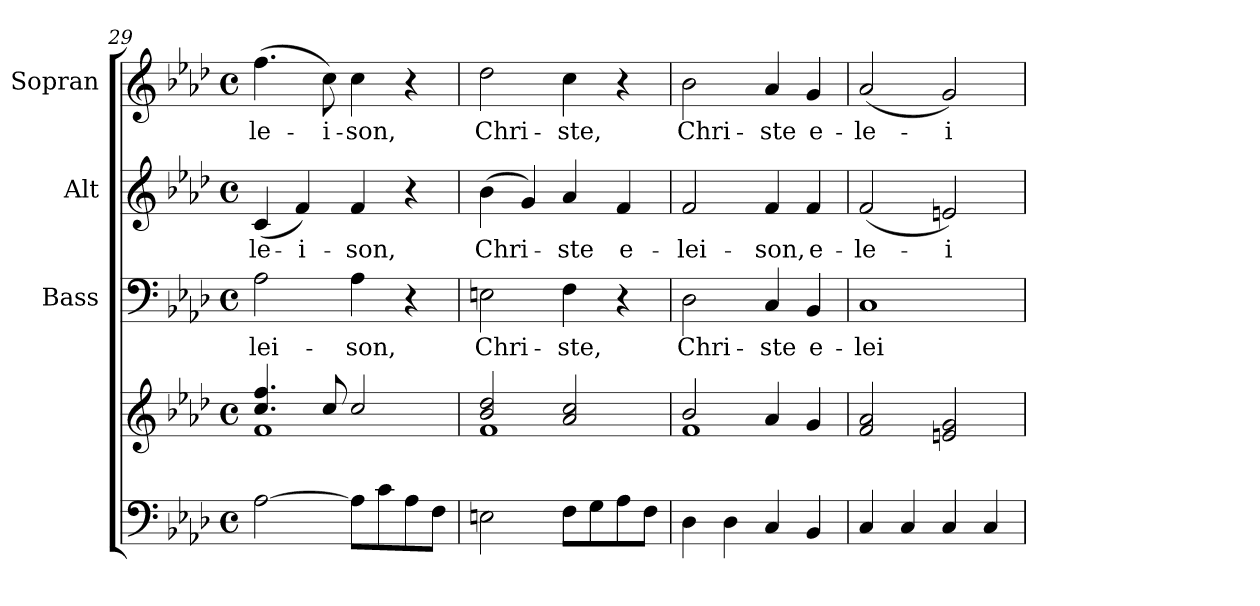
**kern	**kern	**kern	**text	**kern	**text	**kern	**text
*part4	*part4	*part3	*part3	*part2	*part2	*part1	*part1
*staff5	*staff4	*staff3	*staff3	*staff2	*staff2	*staff1	*staff1
*	*	*I"Bass	*	*I"Alt	*	*I"Sopran	*
*	*	*I'B.	*	*I'A.	*	*I'S.	*
*clefF4	*clefG2	*clefF4	*	*clefG2	*	*clefG2	*
*k[b-e-a-d-]	*k[b-e-a-d-]	*k[b-e-a-d-]	*	*k[b-e-a-d-]	*	*k[b-e-a-d-]	*
*A-:	*A-:	*A-:	*	*A-:	*	*A-:	*
*M4/4	*M4/4	*M4/4	*	*M4/4	*	*M4/4	*
*met(c)	*met(c)	*met(c)	*	*met(c)	*	*met(c)	*
=29	=29	=29	=29	=29	=29	=29	=29
*	*^	*	*	*	*	*	*
!	!	!	!	!LO:LY:b	!	!LO:LY:b	!	!LO:LY:b
[2A-\	4.cc/ 4.ff/	1f	2A-\	-lei-	(<4c/	-le-	(>4.ff\	-le-
!	!	!	!	!	!	!LO:LY:b	!	!
.	.	.	.	.	4f/)	-i-	.	.
!	!	!	!	!	!	!	!	!LO:LY:b
.	8cc/	.	.	.	.	.	8cc\)	-i-
!	!	!	!	!LO:LY:b	!	!LO:LY:b	!	!LO:LY:b
8A-\L]	2cc/	.	4A-\	-son,	4f/	-son,	4cc\	-son,
8c\	.	.	.	.	.	.	.	.
8A-\	.	.	4r	.	4r	.	4r	.
8F\J	.	.	.	.	.	.	.	.
=30	=30	=30	=30	=30	=30	=30	=30	=30
!	!	!	!	!LO:LY:b	!	!LO:LY:b	!	!LO:LY:b
2En\	2b-/ 2dd-/	1f	2En\	Chri-	(>4b-\	Chri-	2dd-\	Chri-
.	.	.	.	.	4g/)	.	.	.
!	!	!	!	!LO:LY:b	!	!LO:LY:b	!	!LO:LY:b
8F\L	2a-/ 2cc/	.	4F\	-ste,	4a-/	-ste	4cc\	-ste,
8G\	.	.	.	.	.	.	.	.
!	!	!	!	!	!	!LO:LY:b	!	!
8A-\	.	.	4r	.	4f/	e-	4r	.
8F\J	.	.	.	.	.	.	.	.
!!LO:PB:g=z
=31	=31	=31	=31	=31	=31	=31	=31	=31
!	!	!	!	!LO:LY:b	!	!LO:LY:b	!	!LO:LY:b
4D-\	2b-/	1f	2D-\	Chri-	2f/	-lei-	2b-\	Chri-
4D-\	.	.	.	.	.	.	.	.
!	!	!	!	!LO:LY:b	!	!LO:LY:b	!	!LO:LY:b
4C/	4a-/	.	4C/	-ste	4f/	-son,	4a-/	-ste
!	!	!	!	!LO:LY:b	!	!LO:LY:b	!	!LO:LY:b
4BB-/	4g/	.	4BB-/	e-	4f/	e-	4g/	e-
*	*v	*v	*	*	*	*	*	*
=32	=32	=32	=32	=32	=32	=32	=32
!	!	!	!LO:LY:b	!	!LO:LY:b	!	!LO:LY:b
4C/	2f/ 2a-/	1C	-lei-	(<2f/	-le-	(<2a-/	-le-
4C/	.	.	.	.	.	.	.
!	!	!	!	!	!LO:LY:b	!	!LO:LY:b
4C/	2en/ 2g/	.	.	2en/)	-i-	2g/)	-i-
4C/	.	.	.	.	.	.	.
=	=	=	=	=	=	=	=
*-	*-	*-	*-	*-	*-	*-	*-
